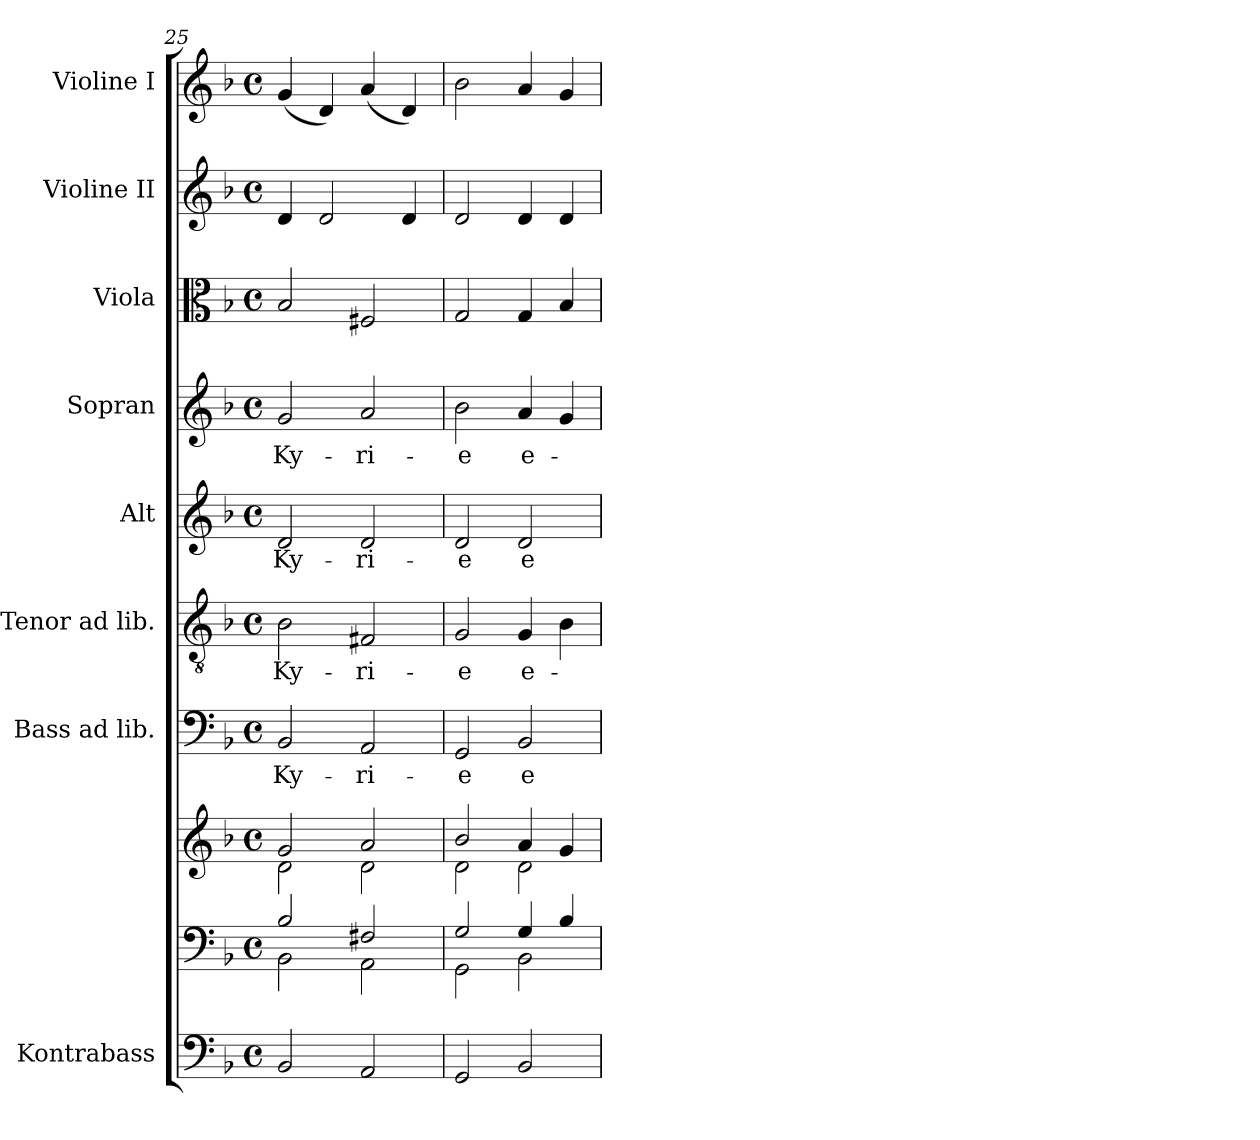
**kern	**kern	**kern	**kern	**text	**kern	**text	**kern	**text	**kern	**text	**kern	**kern	**kern
*part9	*part8	*part8	*part7	*part7	*part6	*part6	*part5	*part5	*part4	*part4	*part3	*part2	*part1
*staff10	*staff9	*staff8	*staff7	*staff7	*staff6	*staff6	*staff5	*staff5	*staff4	*staff4	*staff3	*staff2	*staff1
*I"Kontrabass	*	*	*I"Bass ad lib.	*	*I"Tenor ad lib.	*	*I"Alt	*	*I"Sopran	*	*I"Viola	*I"Violine II	*I"Violine I
*I'Kb.	*	*	*I'B.	*	*I'T.	*	*I'A.	*	*I'S.	*	*I'Vla.	*I'Vl. II	*I'Vl. I
!!LO:PB:g=z
*clefF4	*clefF4	*clefG2	*clefF4	*	*clefGv2	*	*clefG2	*	*clefG2	*	*clefC3	*clefG2	*clefG2
*ITrd7c12	*	*	*	*	*	*	*	*	*	*	*	*	*
*k[b-]	*k[b-]	*k[b-]	*k[b-]	*	*k[b-]	*	*k[b-]	*	*k[b-]	*	*k[b-]	*k[b-]	*k[b-]
*F:	*F:	*F:	*F:	*	*F:	*	*F:	*	*F:	*	*F:	*F:	*F:
*M4/4	*M4/4	*M4/4	*M4/4	*	*M4/4	*	*M4/4	*	*M4/4	*	*M4/4	*M4/4	*M4/4
*met(c)	*met(c)	*met(c)	*met(c)	*	*met(c)	*	*met(c)	*	*met(c)	*	*met(c)	*met(c)	*met(c)
=25	=25	=25	=25	=25	=25	=25	=25	=25	=25	=25	=25	=25	=25
*	*^	*^	*	*	*	*	*	*	*	*	*	*	*
!	!	!	!	!	!	!LO:LY:b	!	!LO:LY:b	!	!LO:LY:b	!	!LO:LY:b	!	!	!
2BBB-/	2B-/	2BB-\	2g/	2d\	2BB-/	Ky-	2B-\	Ky-	2d/	Ky-	2g/	Ky-	2B-/	4d/	(<4g/
.	.	.	.	.	.	.	.	.	.	.	.	.	.	2d/	4d/)
!	!	!	!	!	!	!LO:LY:b	!	!LO:LY:b	!	!LO:LY:b	!	!LO:LY:b	!	!	!
2AAA/	2F#X/	2AA\	2a/	2d\	2AA/	-ri-	2F#X/	-ri-	2d/	-ri-	2a/	-ri-	2F#X/	.	(<4a/
.	.	.	.	.	.	.	.	.	.	.	.	.	.	4d/	4d/)
=26	=26	=26	=26	=26	=26	=26	=26	=26	=26	=26	=26	=26	=26	=26	=26
!	!	!	!	!	!	!LO:LY:b	!	!LO:LY:b	!	!LO:LY:b	!	!LO:LY:b	!	!	!
2GGG/	2G/	2GG\	2b-/	2d\	2GG/	-e	2G/	-e	2d/	-e	2b-\	-e	2G/	2d/	2b-\
!	!	!	!	!	!	!LO:LY:b	!	!LO:LY:b	!	!LO:LY:b	!	!LO:LY:b	!	!	!
2BBB-/	4G/	2BB-\	4a/	2d\	2BB-/	e-	4G/	e-	2d/	e-	4a/	e-	4G/	4d/	4a/
.	4B-/	.	4g/	.	.	.	4B-\	.	.	.	4g/	.	4B-/	4d/	4g/
*	*v	*v	*	*	*	*	*	*	*	*	*	*	*	*	*
*	*	*v	*v	*	*	*	*	*	*	*	*	*	*	*
=	=	=	=	=	=	=	=	=	=	=	=	=	=
*-	*-	*-	*-	*-	*-	*-	*-	*-	*-	*-	*-	*-	*-
